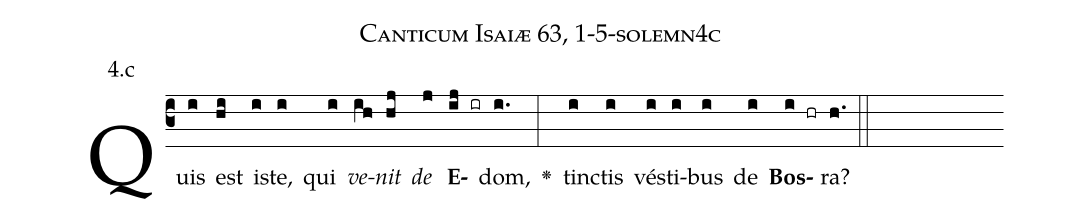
name: Canticum Isaiæ 63, 1-5-solemn4c;
annotation: 4.c;
%%
(c3)Quis(i) est(hi) i(i)ste,(i) qui(i) <i>ve</i>(ih)<i>nit</i>(hj) <i>de</i>(j) <b>E</b>(ij ir)dom,(i.) <v>\greheightstar</v>(:) tin(i)ctis(i) vé(i)sti(i)bus(i) de(i) <b>Bos</b>(i hr)ra?(h.) (::)


%E(i) u(i) o(i) u(i) a(i) e.(h.) (::)
